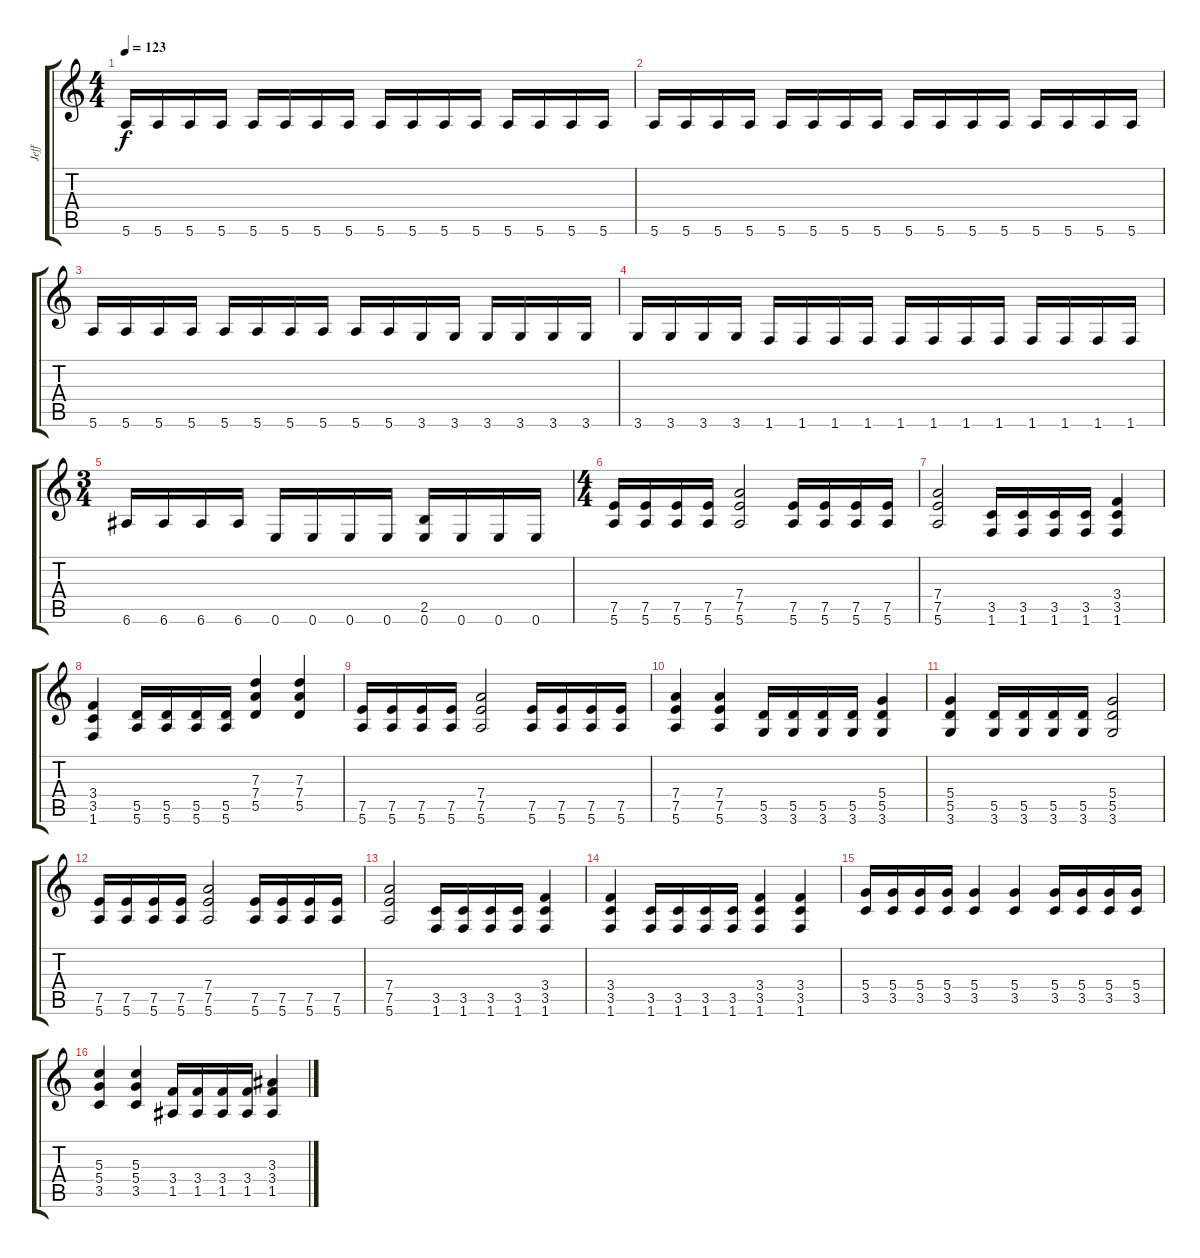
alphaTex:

\track ("Jeff" "Jeff") {instrument distortionguitar}
\staff {score tabs}
\tuning (E4 B3 G3 D3 A2 E2) {hide}
\ts (4 4)
\tempo 123
\clef g2
\ks c
5.6.16{dy f} 5.6.16 5.6.16 5.6.16 5.6.16 5.6.16 5.6.16 5.6.16 5.6.16 5.6.16 5.6.16 5.6.16 5.6.16 5.6.16 5.6.16 5.6.16 |
5.6.16 5.6.16 5.6.16 5.6.16 5.6.16 5.6.16 5.6.16 5.6.16 5.6.16 5.6.16 5.6.16 5.6.16 5.6.16 5.6.16 5.6.16 5.6.16 |
5.6.16 5.6.16 5.6.16 5.6.16 5.6.16 5.6.16 5.6.16 5.6.16 5.6.16 5.6.16 3.6.16 3.6.16 3.6.16 3.6.16 3.6.16 3.6.16 |
3.6.16 3.6.16 3.6.16 3.6.16 1.6.16 1.6.16 1.6.16 1.6.16 1.6.16 1.6.16 1.6.16 1.6.16 1.6.16 1.6.16 1.6.16 1.6.16 |
\ts (3 4)
6.6.16 6.6.16 6.6.16 6.6.16 0.6.16 0.6.16 0.6.16 0.6.16 (2.5 0.6).16 0.6.16 0.6.16 0.6.16 |
\ts (4 4)
(7.5 5.6).16 (7.5 5.6).16 (7.5 5.6).16 (7.5 5.6).16 (7.4 7.5 5.6).2 (7.5 5.6).16 (7.5 5.6).16 (7.5 5.6).16 (7.5 5.6).16 |
(7.4 7.5 5.6).2 (3.5 1.6).16 (3.5 1.6).16 (3.5 1.6).16 (3.5 1.6).16 (3.4 3.5 1.6).4 |
(3.4 3.5 1.6).4 (5.5 5.6).16 (5.5 5.6).16 (5.5 5.6).16 (5.5 5.6).16 (7.3 7.4 5.5).4 (7.3 7.4 5.5).4 |
(7.5 5.6).16 (7.5 5.6).16 (7.5 5.6).16 (7.5 5.6).16 (7.4 7.5 5.6).2 (7.5 5.6).16 (7.5 5.6).16 (7.5 5.6).16 (7.5 5.6).16 |
(7.4 7.5 5.6).4 (7.4 7.5 5.6).4 (5.5 3.6).16 (5.5 3.6).16 (5.5 3.6).16 (5.5 3.6).16 (5.4 5.5 3.6).4 |
(5.4 5.5 3.6).4 (5.5 3.6).16 (5.5 3.6).16 (5.5 3.6).16 (5.5 3.6).16 (5.4 5.5 3.6).2 |
(7.5 5.6).16 (7.5 5.6).16 (7.5 5.6).16 (7.5 5.6).16 (7.4 7.5 5.6).2 (7.5 5.6).16 (7.5 5.6).16 (7.5 5.6).16 (7.5 5.6).16 |
(7.4 7.5 5.6).2 (3.5 1.6).16 (3.5 1.6).16 (3.5 1.6).16 (3.5 1.6).16 (3.4 3.5 1.6).4 |
(3.4 3.5 1.6).4 (3.5 1.6).16 (3.5 1.6).16 (3.5 1.6).16 (3.5 1.6).16 (3.4 3.5 1.6).4 (3.4 3.5 1.6).4 |
(5.4 3.5).16 (5.4 3.5).16 (5.4 3.5).16 (5.4 3.5).16 (5.4 3.5).4 (5.4 3.5).4 (5.4 3.5).16 (5.4 3.5).16 (5.4 3.5).16 (5.4 3.5).16 |
(5.3 5.4 3.5).4 (5.3 5.4 3.5).4 (3.4 1.5).16 (3.4 1.5).16 (3.4 1.5).16 (3.4 1.5).16 (3.3 3.4 1.5).4
